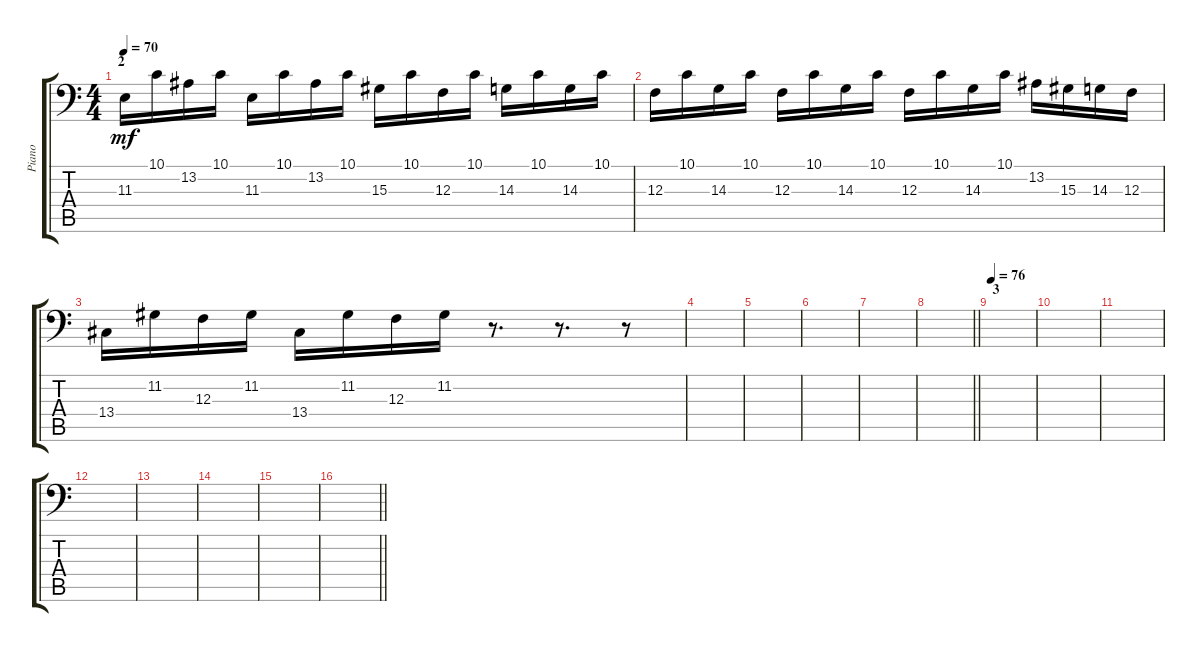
\track ("Piano" "Piano") {instrument drawbarorgan}
\staff {score tabs}
\tuning (D3 A2 F2 C2 G1 D1) {hide}
\ts (4 4)
\section ("" "2")
\tempo 70
\clef f4
\ks c
11.3.16{dy mf} 10.1.16 13.2.16 10.1.16 11.3.16 10.1.16 13.2.16 10.1.16 15.3.16 10.1.16 12.3.16 10.1.16 14.3.16 10.1.16 14.3.16 10.1.16 |
12.3.16 10.1.16 14.3.16 10.1.16 12.3.16 10.1.16 14.3.16 10.1.16 12.3.16 10.1.16 14.3.16 10.1.16 13.2.16 15.3.16 14.3.16 12.3.16 |
13.4.16 11.2.16 12.3.16 11.2.16 13.4.16 11.2.16 12.3.16 11.2.16 r.8{d} r.8{d} r.8 |
|
|
|
|
\barLineRight lightlight
|
\section ("" "3")
\tempo 76
|
|
|
|
|
|
|
\barLineRight lightlight
